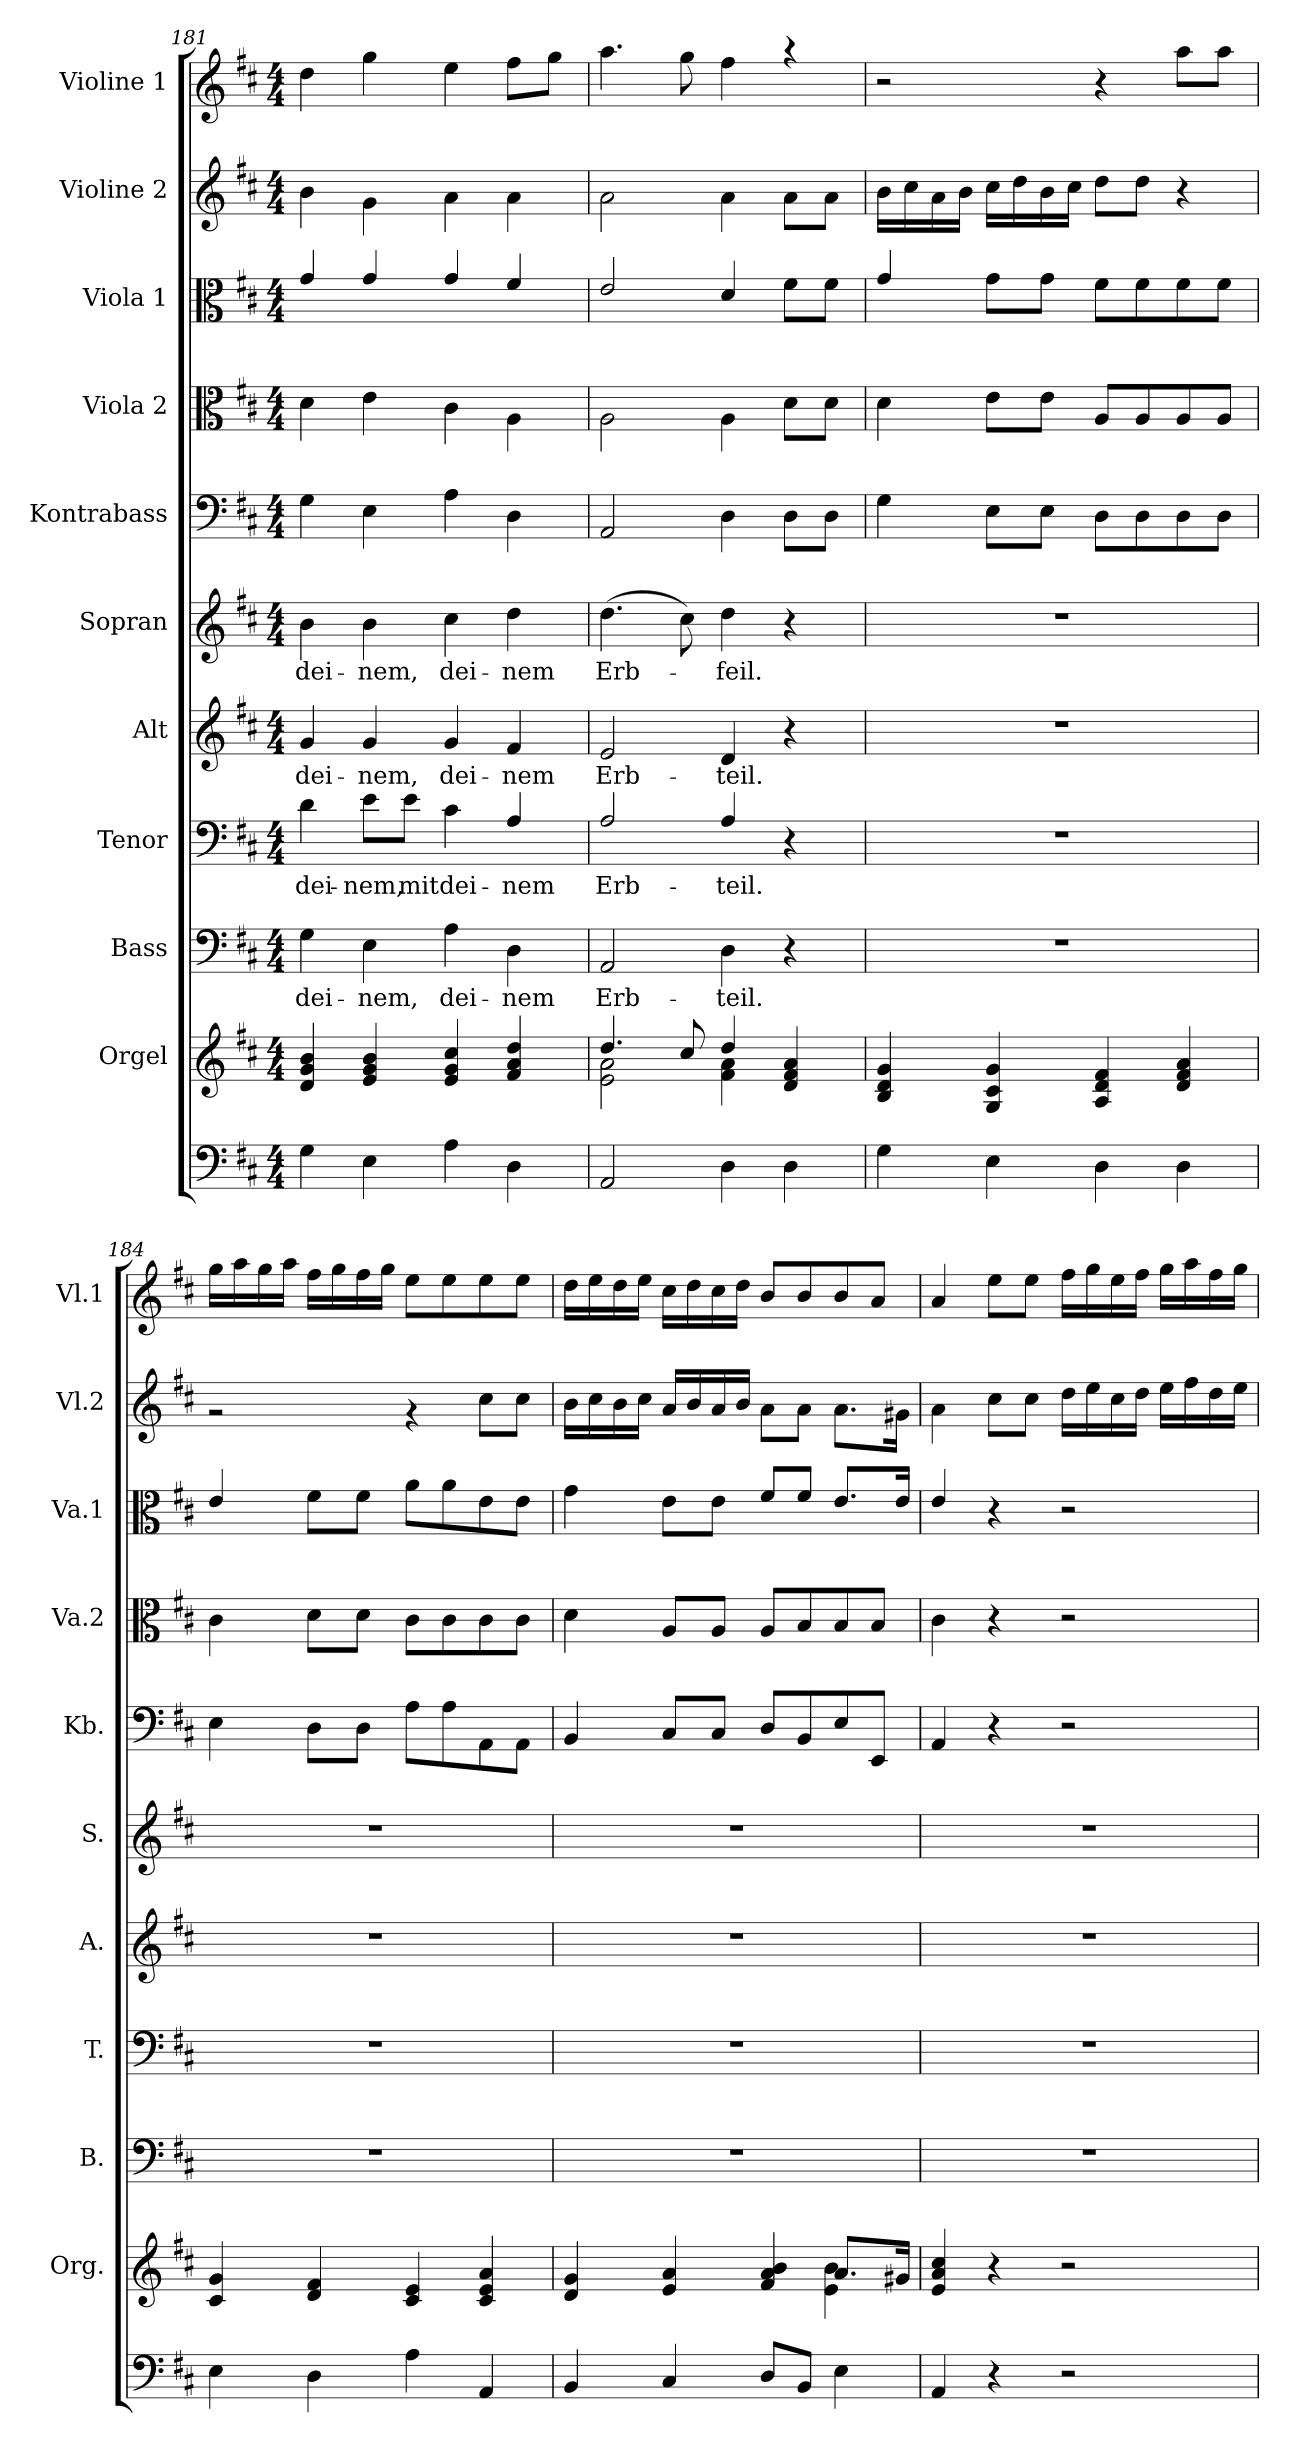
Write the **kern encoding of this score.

**kern	**kern	**kern	**text	**kern	**text	**kern	**text	**kern	**text	**kern	**kern	**kern	**kern	**kern
*part11	*part10	*part9	*part9	*part8	*part8	*part7	*part7	*part6	*part6	*part5	*part4	*part3	*part2	*part1
*staff11	*staff10	*staff9	*staff9	*staff8	*staff8	*staff7	*staff7	*staff6	*staff6	*staff5	*staff4	*staff3	*staff2	*staff1
*	*I"Orgel	*I"Bass	*	*I"Tenor	*	*I"Alt	*	*I"Sopran	*	*I"Kontrabass	*I"Viola 2	*I"Viola 1	*I"Violine 2	*I"Violine 1
*	*I'Org.	*I'B.	*	*I'T.	*	*I'A.	*	*I'S.	*	*I'Kb.	*I'Va.2	*I'Va.1	*I'Vl.2	*I'Vl.1
!!LO:PB:g=z
*clefF4	*clefG2	*clefF4	*	*clefF4	*	*clefG2	*	*clefG2	*	*clefF4	*clefC3	*clefC3	*clefG2	*clefG2
*k[f#c#]	*k[f#c#]	*k[f#c#]	*	*k[f#c#]	*	*k[f#c#]	*	*k[f#c#]	*	*k[f#c#]	*k[f#c#]	*k[f#c#]	*k[f#c#]	*k[f#c#]
*D:	*D:	*D:	*	*D:	*	*D:	*	*D:	*	*D:	*D:	*D:	*D:	*D:
*M4/4	*M4/4	*M4/4	*	*M4/4	*	*M4/4	*	*M4/4	*	*M4/4	*M4/4	*M4/4	*M4/4	*M4/4
=181	=181	=181	=181	=181	=181	=181	=181	=181	=181	=181	=181	=181	=181	=181
!	!	!	!LO:LY:b	!	!LO:LY:b	!	!LO:LY:b	!	!LO:LY:b	!	!	!	!	!
4G\	4d/ 4g/ 4b/	4G\	dei-	4d\	dei-	4g/	dei-	4b\	dei-	4G\	4d\	4g/	4b\	4dd\
!	!	!	!LO:LY:b	!	!LO:LY:b	!	!LO:LY:b	!	!LO:LY:b	!	!	!	!	!
4E\	4e/ 4g/ 4b/	4E\	-nem,	8e\L	-nem,	4g/	-nem,	4b\	-nem,	4E\	4e\	4g/	4g\	4gg\
!	!	!	!	!	!LO:LY:b	!	!	!	!	!	!	!	!	!
.	.	.	.	8e\J	mit	.	.	.	.	.	.	.	.	.
!	!	!	!LO:LY:b	!	!LO:LY:b	!	!LO:LY:b	!	!LO:LY:b	!	!	!	!	!
4A\	4e/ 4g/ 4cc#/	4A\	dei-	4c#\	dei-	4g/	dei-	4cc#\	dei-	4A\	4c#\	4g/	4a\	4ee\
!	!	!	!LO:LY:b	!	!LO:LY:b	!	!LO:LY:b	!	!LO:LY:b	!	!	!	!	!
4D\	4f#/ 4a/ 4dd/	4D\	-nem	4A/	-nem	4f#/	-nem	4dd\	-nem	4D\	4A\	4f#/	4a\	8ff#\L
.	.	.	.	.	.	.	.	.	.	.	.	.	.	8gg\J
=182	=182	=182	=182	=182	=182	=182	=182	=182	=182	=182	=182	=182	=182	=182
*	*^	*	*	*	*	*	*	*	*	*	*	*	*	*
!	!	!	!	!LO:LY:b	!	!LO:LY:b	!	!LO:LY:b	!	!LO:LY:b	!	!	!	!	!
2AA/	4.dd/	2e\ 2a\	2AA/	Erb-	2A/	Erb-	2e/	Erb-	(>4.dd\	Erb-	2AA/	2A\	2e/	2a\	4.aa\
.	8cc#/	.	.	.	.	.	.	.	8cc#\)	.	.	.	.	.	8gg\
!	!	!	!	!LO:LY:b	!	!LO:LY:b	!	!LO:LY:b	!	!LO:LY:b	!	!	!	!	!
4D\	4dd/	4f#\ 4a\	4D\	-teil.	4A/	-teil.	4d/	-teil.	4dd\	-feil.	4D\	4A\	4d/	4a\	4ff#\
4D\	4d/ 4f#/ 4a/	4ryy	4r	.	4r	.	4r	.	4r	.	8D\L	8d\L	8f#\L	8a\L	4raa
.	.	.	.	.	.	.	.	.	.	.	8D\J	8d\J	8f#\J	8a\J	.
*	*v	*v	*	*	*	*	*	*	*	*	*	*	*	*	*
=183	=183	=183	=183	=183	=183	=183	=183	=183	=183	=183	=183	=183	=183	=183
4G\	4B/ 4d/ 4g/	1r	.	1r	.	1r	.	1r	.	4G\	4d\	4g/	16b\LL	2r
.	.	.	.	.	.	.	.	.	.	.	.	.	16cc#\	.
.	.	.	.	.	.	.	.	.	.	.	.	.	16a\	.
.	.	.	.	.	.	.	.	.	.	.	.	.	16b\JJ	.
4E\	4G/ 4c#/ 4g/	.	.	.	.	.	.	.	.	8E\L	8e\L	8g\L	16cc#\LL	.
.	.	.	.	.	.	.	.	.	.	.	.	.	16dd\	.
.	.	.	.	.	.	.	.	.	.	8E\J	8e\J	8g\J	16b\	.
.	.	.	.	.	.	.	.	.	.	.	.	.	16cc#\JJ	.
4D\	4A/ 4d/ 4f#/	.	.	.	.	.	.	.	.	8D\L	8A/L	8f#\L	8dd\L	4r
.	.	.	.	.	.	.	.	.	.	8D\	8A/	8f#\	8dd\J	.
4D\	4d/ 4f#/ 4a/	.	.	.	.	.	.	.	.	8D\	8A/	8f#\	4r	8aa\L
.	.	.	.	.	.	.	.	.	.	8D\J	8A/J	8f#\J	.	8aa\J
!!LO:PB:g=z
=184	=184	=184	=184	=184	=184	=184	=184	=184	=184	=184	=184	=184	=184	=184
4E\	4c#/ 4g/	1r	.	1r	.	1r	.	1r	.	4E\	4c#\	4e/	2rg	16gg\LL
.	.	.	.	.	.	.	.	.	.	.	.	.	.	16aa\
.	.	.	.	.	.	.	.	.	.	.	.	.	.	16gg\
.	.	.	.	.	.	.	.	.	.	.	.	.	.	16aa\JJ
4D\	4d/ 4f#/	.	.	.	.	.	.	.	.	8D\L	8d\L	8f#\L	.	16ff#\LL
.	.	.	.	.	.	.	.	.	.	.	.	.	.	16gg\
.	.	.	.	.	.	.	.	.	.	8D\J	8d\J	8f#\J	.	16ff#\
.	.	.	.	.	.	.	.	.	.	.	.	.	.	16gg\JJ
4A\	4c#/ 4e/	.	.	.	.	.	.	.	.	8A\L	8c#\L	8a\L	4rg	8ee\L
.	.	.	.	.	.	.	.	.	.	8A\	8c#\	8a\	.	8ee\
4AA/	4c#/ 4e/ 4a/	.	.	.	.	.	.	.	.	8AA\	8c#\	8e\	8cc#\L	8ee\
.	.	.	.	.	.	.	.	.	.	8AA\J	8c#\J	8e\J	8cc#\J	8ee\J
=185	=185	=185	=185	=185	=185	=185	=185	=185	=185	=185	=185	=185	=185	=185
*	*^	*	*	*	*	*	*	*	*	*	*	*	*	*
4BB/	4d/ 4g/	2.ryy	1r	.	1r	.	1r	.	1r	.	4BB/	4d\	4g\	16b\LL	16dd\LL
.	.	.	.	.	.	.	.	.	.	.	.	.	.	16cc#\	16ee\
.	.	.	.	.	.	.	.	.	.	.	.	.	.	16b\	16dd\
.	.	.	.	.	.	.	.	.	.	.	.	.	.	16cc#\JJ	16ee\JJ
4C#/	4e/ 4a/	.	.	.	.	.	.	.	.	.	8C#/L	8A/L	8e\L	16a/LL	16cc#\LL
.	.	.	.	.	.	.	.	.	.	.	.	.	.	16b/	16dd\
.	.	.	.	.	.	.	.	.	.	.	8C#/J	8A/J	8e\J	16a/	16cc#\
.	.	.	.	.	.	.	.	.	.	.	.	.	.	16b/JJ	16dd\JJ
8D/L	4f#/ 4a/ 4b/	.	.	.	.	.	.	.	.	.	8D/L	8A/L	8f#/L	8a\L	8b/L
8BB/J	.	.	.	.	.	.	.	.	.	.	8BB/	8B/	8f#/J	8a\J	8b/
4E\	8.a/L	4e\ 4b\	.	.	.	.	.	.	.	.	8E/	8B/	8.e/L	8.a\L	8b/
.	.	.	.	.	.	.	.	.	.	.	8EE/J	8B/J	.	.	8a/J
.	16g#X/Jk	.	.	.	.	.	.	.	.	.	.	.	16e/Jk	16g#X\Jk	.
*	*v	*v	*	*	*	*	*	*	*	*	*	*	*	*	*
=186	=186	=186	=186	=186	=186	=186	=186	=186	=186	=186	=186	=186	=186	=186
4AA/	4e/ 4a/ 4cc#/	1r	.	1r	.	1r	.	1r	.	4AA/	4c#\	4e/	4a\	4a/
4r	4r	.	.	.	.	.	.	.	.	4r	4r	4r	8cc#\L	8ee\L
.	.	.	.	.	.	.	.	.	.	.	.	.	8cc#\J	8ee\J
2r	2r	.	.	.	.	.	.	.	.	2r	2r	2r	16dd\LL	16ff#\LL
.	.	.	.	.	.	.	.	.	.	.	.	.	16ee\	16gg\
.	.	.	.	.	.	.	.	.	.	.	.	.	16cc#\	16ee\
.	.	.	.	.	.	.	.	.	.	.	.	.	16dd\JJ	16ff#\JJ
.	.	.	.	.	.	.	.	.	.	.	.	.	16ee\LL	16gg\LL
.	.	.	.	.	.	.	.	.	.	.	.	.	16ff#\	16aa\
.	.	.	.	.	.	.	.	.	.	.	.	.	16dd\	16ff#\
.	.	.	.	.	.	.	.	.	.	.	.	.	16ee\JJ	16gg\JJ
=	=	=	=	=	=	=	=	=	=	=	=	=	=	=
*-	*-	*-	*-	*-	*-	*-	*-	*-	*-	*-	*-	*-	*-	*-
